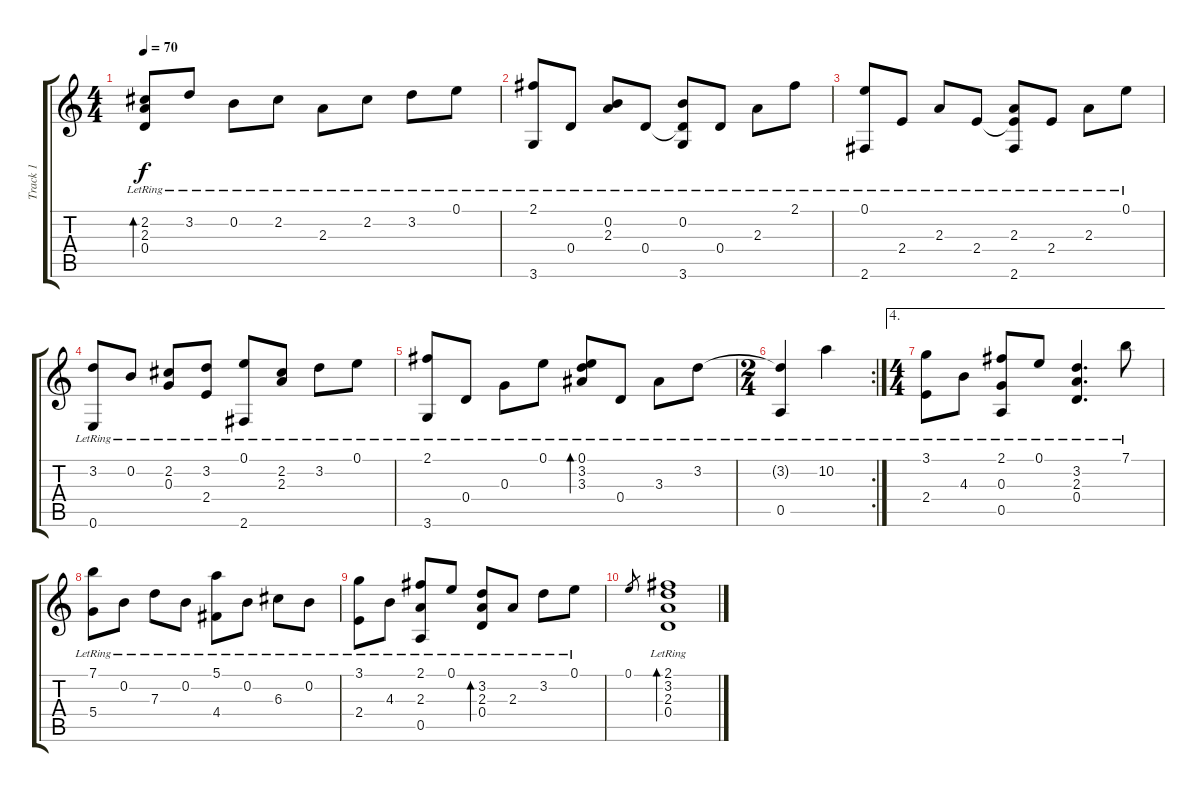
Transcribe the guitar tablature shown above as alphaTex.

\track ("Track 1" "Track 1") {instrument acousticguitarsteel}
\staff {score tabs}
\tuning (E4 B3 G3 D3 A2 E2) {hide}
\ts (4 4)
\tempo 70
\clef g2
\ks c
(2.2{lr} 2.3{lr} 0.4{lr}).8{bd 60 dy f} 3.2{lr}.8 0.2{lr}.8 2.2{lr}.8 2.3{lr}.8 2.2{lr}.8 3.2{lr}.8 0.1{lr}.8 |
(2.1{lr} 3.6{lr}).8 0.4{lr}.8 (0.2{lr} 2.3{lr}).8 0.4{lr}.8 (0.2{lr} 0.4{t} 3.6{lr}).8 0.4{lr}.8 2.3{lr}.8 2.1{lr}.8 |
(0.1{lr} 2.6{lr}).8 2.4{lr}.8 2.3{lr}.8 2.4{lr}.8 (2.3{lr} 2.4{t} 2.6{lr}).8 2.4{lr}.8 2.3{lr}.8 0.1{lr}.8 |
(3.2{lr} 0.6{lr}).8 0.2{lr}.8 (2.2{lr} 0.3{lr}).8 (3.2{lr} 2.4{lr}).8 (0.1{lr} 2.6{lr}).8 (2.2{lr} 2.3{lr}).8 3.2{lr}.8 0.1{lr}.8 |
(2.1{lr} 3.6{lr}).8 0.4{lr}.8 0.3{lr}.8 0.1{lr}.8 (0.1{lr} 3.2{lr} 3.3{lr}).8{bd 60} 0.4{lr}.8 3.3{lr}.8 3.2{lr}.8 |
\rc 2
\ts (2 4)
(3.2{t} 0.5{lr}).4 10.2{lr}.4 |
\ae 4
\ts (4 4)
(3.1{lr} 2.4{lr}).8 4.3{lr}.8 (2.1{lr} 0.3{lr} 0.5{lr}).8 0.1{lr}.8 (3.2{lr} 2.3{lr} 0.4{lr}).4{d} 7.1{lr}.8 |
(7.1{lr} 5.4{lr}).8 0.2{lr}.8 7.3{lr}.8 0.2{lr}.8 (5.1{lr} 4.4{lr}).8 0.2{lr}.8 6.3{lr}.8 0.2{lr}.8 |
(3.1{lr} 2.4{lr}).8 4.3{lr}.8 (2.1{lr} 2.3{lr} 0.5{lr}).8 0.1{lr}.8 (3.2{lr} 2.3{lr} 0.4{lr}).8{bd 60} 2.3{lr}.8 3.2{lr}.8 0.1{lr}.8 |
0.1.8{gr} (2.1{lr} 3.2{lr} 2.3{lr} 0.4{lr}).1{bd 240}
